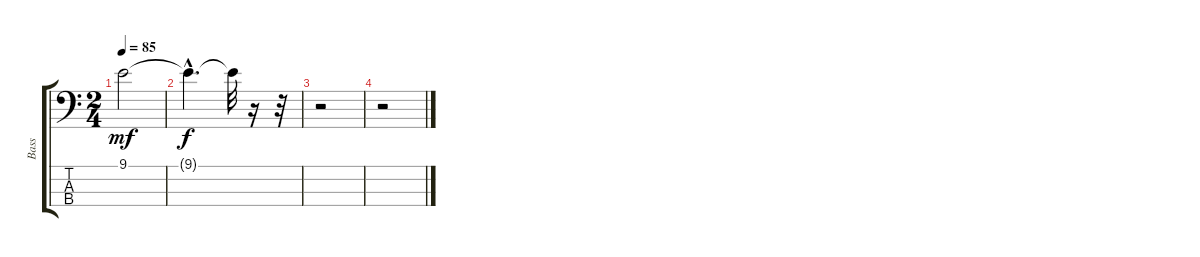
\track ("Bass" "Bass") {instrument electricbassfinger}
\staff {score tabs}
\tuning (G2 D2 A1 E1) {hide}
\ts (2 4)
\tempo 85
\clef f4
\ks c
9.1.2{dy mf} |
9.1{hac t}.4{d dy f} 9.1{t}.32 r.16 r.32 |
r.2 |
r.2
